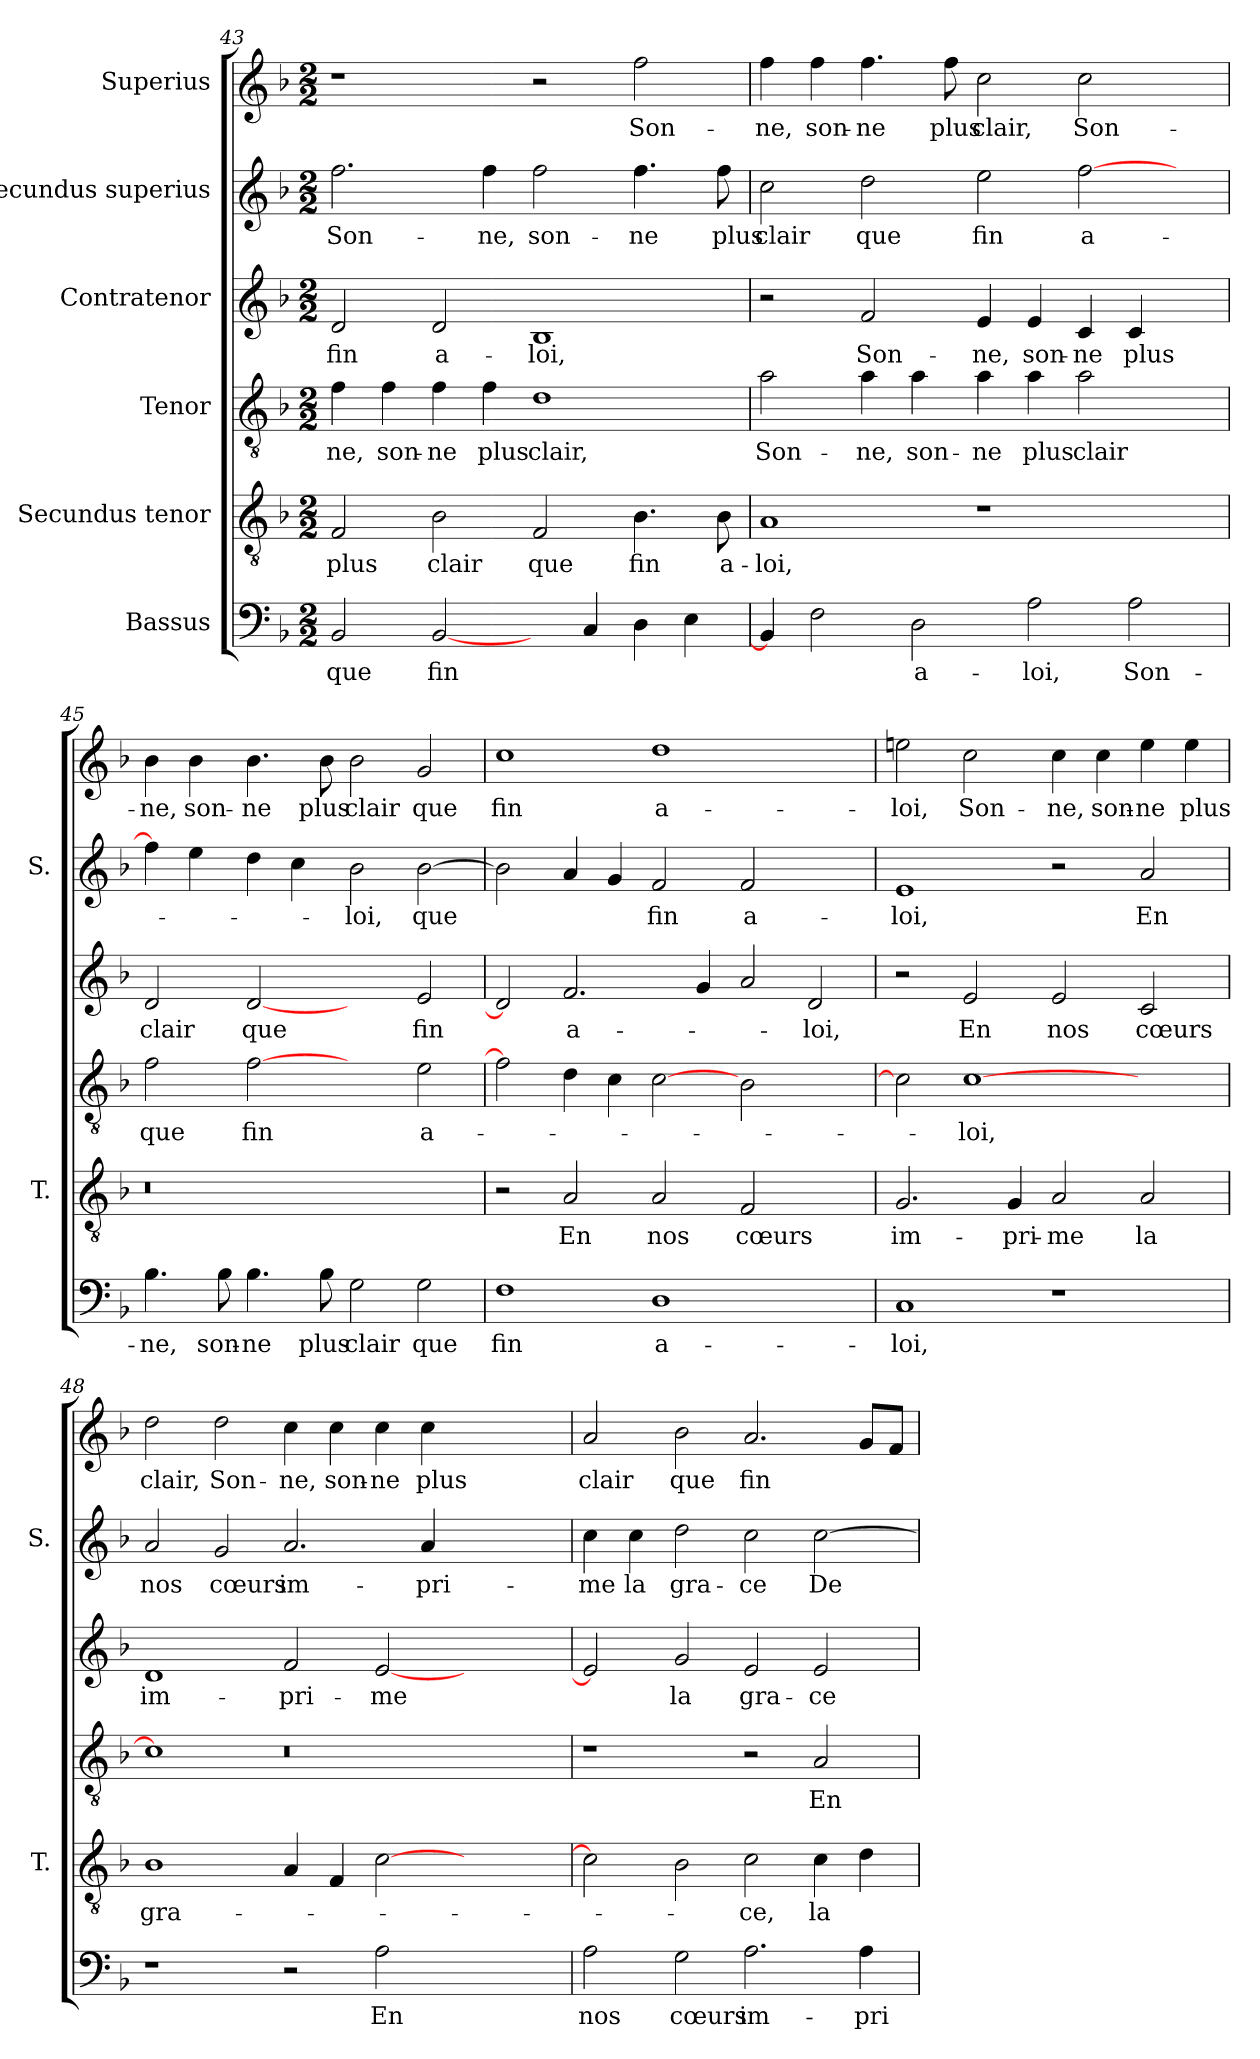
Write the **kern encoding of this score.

**kern	**text	**kern	**text	**kern	**text	**kern	**text	**kern	**text	**kern	**text
*part6	*part6	*part5	*part5	*part4	*part4	*part3	*part3	*part2	*part2	*part1	*part1
*staff6	*staff6	*staff5	*staff5	*staff4	*staff4	*staff3	*staff3	*staff2	*staff2	*staff1	*staff1
*I"Bassus	*	*I"Secundus tenor	*	*I"Tenor	*	*I"Contratenor	*	*I"Secundus superius	*	*I"Superius	*
*	*	*I'T.	*	*	*	*	*	*I'S.	*	*	*
*clefF4	*	*clefGv2	*	*clefGv2	*	*clefG2	*	*clefG2	*	*clefG2	*
*k[b-]	*	*k[b-]	*	*k[b-]	*	*k[b-]	*	*k[b-]	*	*k[b-]	*
*F:	*	*F:	*	*F:	*	*F:	*	*F:	*	*F:	*
*M2/2	*	*M2/2	*	*M2/2	*	*M2/2	*	*M2/2	*	*M2/2	*
=43	=43	=43	=43	=43	=43	=43	=43	=43	=43	=43	=43
2BB-/	que	2F/	plus	4f\	-ne,	2d/	fin	2.ff\	Son-	1r	.
.	.	.	.	4f\	son-	.	.	.	.	.	.
[2BB-/	fin	2B-\	clair	4f\	-ne	2d/	a-	.	.	.	.
.	.	.	.	4f\	plus	.	.	4ff\	-ne,	.	.
4ryy	.	2F/	que	1d\	clair,	1B-/	-loi,	2ff\	son-	2r	.
4C/	.	.	.	.	.	.	.	.	.	.	.
4D\	.	4.B-\	fin	.	.	.	.	4.ff\	-ne	2ff\	Son-
4E\	.	.	.	.	.	.	.	.	.	.	.
.	.	8B-\	a-	.	.	.	.	8ff\	plus	.	.
=44	=44	=44	=44	=44	=44	=44	=44	=44	=44	=44	=44
4BB-/]	.	1A/	-loi,	2a\	Son-	2r	.	2cc\	clair	4ff\	-ne,
2F\	.	.	.	.	.	.	.	.	.	4ff\	son-
.	.	.	.	4a\	-ne,	2f/	Son-	2dd\	que	4.ff\	-ne
2D\	a-	.	.	4a\	son-	.	.	.	.	.	.
.	.	.	.	.	.	.	.	.	.	8ff\	plus
.	.	1r	.	4a\	-ne	4e/	-ne,	2ee\	fin	2cc\	clair,
2A\	-loi,	.	.	4a\	plus	4e/	son-	.	.	.	.
.	.	.	.	2a\	clair	4c/	-ne	[2ff\	a-	2cc\	Son-
2A\	Son-	.	.	.	.	4c/	plus	.	.	.	.
.	.	4ryy	.	4ryy	.	4ryy	.	4ryy	.	4ryy	.
!!LO:LB:g=z
=45	=45	=45	=45	=45	=45	=45	=45	=45	=45	=45	=45
!	!	!LO:N:vis=0	!	!	!	!	!	!	!	!	!
4.B-\	-ne,	1r	.	2f\	que	2d/	clair	4ff\]	.	4b-\	-ne,
.	.	.	.	.	.	.	.	4ee\	.	4b-\	son-
8B-\	son-	.	.	.	.	.	.	.	.	.	.
4.B-\	-ne	.	.	[2f\	fin	[2d/	que	4dd\	.	4.b-\	-ne
.	.	.	.	.	.	.	.	4cc\	.	.	.
8B-\	plus	.	.	.	.	.	.	.	.	8b-\	plus
2G\	clair	1ryy	.	2ryy	.	2ryy	.	2b-\	-loi,	2b-\	clair
2G\	que	.	.	2e\	a-	2e/	fin	[2b-\	que	2g/	que
=46	=46	=46	=46	=46	=46	=46	=46	=46	=46	=46	=46
1F\	fin	2r	.	2f\]	.	2d/]	.	2b-\]	.	1cc\	fin
.	.	2A/	En	4d\	.	2.f/	a-	4a/	.	.	.
.	.	.	.	4c\	.	.	.	4g/	.	.	.
1D\	a-	2A/	nos	[2c\	.	.	.	2f/	fin	1dd\	a-
.	.	.	.	.	.	4g/	.	.	.	.	.
.	.	2F/	cœurs	2B-\	.	2a/	.	2f/	a-	.	.
2ryy	.	2ryy	.	2ryy	.	2d/	-loi,	2ryy	.	2ryy	.
=47	=47	=47	=47	=47	=47	=47	=47	=47	=47	=47	=47
1C/	-loi,	2.G/	im-	2c\]	.	2r	.	1e/	-loi,	2een\	-loi,
.	.	.	.	[1c\	-loi,	2e/	En	.	.	2cc\	Son-
.	.	4G/	-pri-	.	.	.	.	.	.	.	.
1r	.	2A/	-me	.	.	2e/	nos	2r	.	4cc\	-ne,
.	.	.	.	.	.	.	.	.	.	4cc\	son-
.	.	2A/	la	2ryy	.	2c/	cœurs	2a/	En	4ee\	-ne
.	.	.	.	.	.	.	.	.	.	4ee\	plus
=48	=48	=48	=48	=48	=48	=48	=48	=48	=48	=48	=48
1r	.	1B-\	gra-	1c\]	.	1d/	im-	2a/	nos	2dd\	clair,
.	.	.	.	.	.	.	.	2g/	cœurs	2dd\	Son-
!	!	!	!	!LO:N:vis=0	!	!	!	!	!	!	!
2r	.	4A/	.	1r	.	2f/	-pri-	2.a/	im-	4cc\	-ne,
.	.	4F/	.	.	.	.	.	.	.	4cc\	son-
2A\	En	[2c\	.	.	.	[2e/	-me	.	.	4cc\	-ne
.	.	.	.	.	.	.	.	4a/	-pri-	4cc\	plus
1ryy	.	1ryy	.	1ryy	.	1ryy	.	1ryy	.	1ryy	.
!!LO:LB:g=z
=49	=49	=49	=49	=49	=49	=49	=49	=49	=49	=49	=49
2A\	nos	2c\]	.	1r	.	2e/]	.	4cc\	-me	2a/	clair
.	.	.	.	.	.	.	.	4cc\	la	.	.
2G\	cœurs	2B-\	.	.	.	2g/	la	2dd\	gra-	2b-\	que
2.A\	im-	2c\	-ce,	2r	.	2e/	gra-	2cc\	-ce	2.a/	fin
.	.	4c\	la	2A/	En	2e/	-ce	[2cc\	De	.	.
4A\	-pri-	4d\	.	.	.	.	.	.	.	8g/L	.
.	.	.	.	.	.	.	.	.	.	8f/J	.
=	=	=	=	=	=	=	=	=	=	=	=
*-	*-	*-	*-	*-	*-	*-	*-	*-	*-	*-	*-
